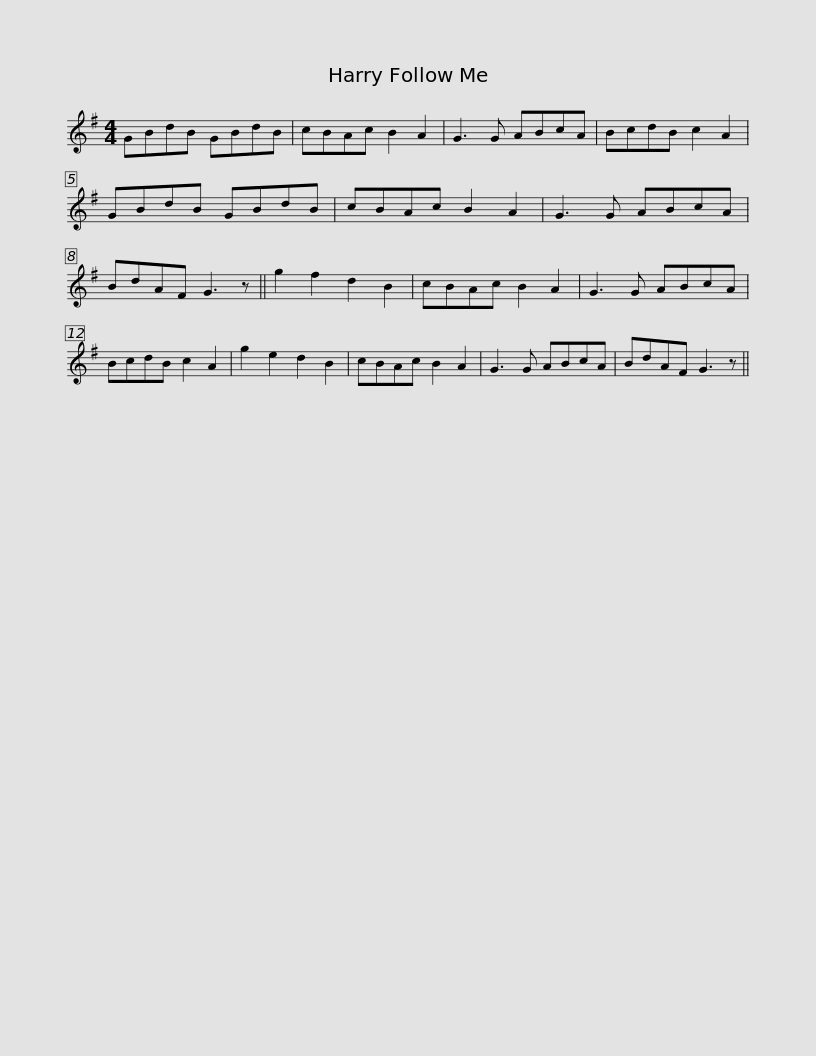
X:1
L:1/8
M:4/4
I:linebreak $
K:G
V:1 treble
V:1
 GBdB GBdB | cBAc B2 A2 | G3 G ABcA | BcdB c2 A2 | GBdB GBdB | %5
 cBAc B2 A2 |$ G3 G ABcA | BdAF G3 z || g2 f2 d2 B2 | cBAc B2 A2 | %10
 G3 G ABcA | BcdB c2 A2 | g2 e2 d2 B2 |$ cBAc B2 A2 | G3 G ABcA | %15
 BdAF G3 z || %16
